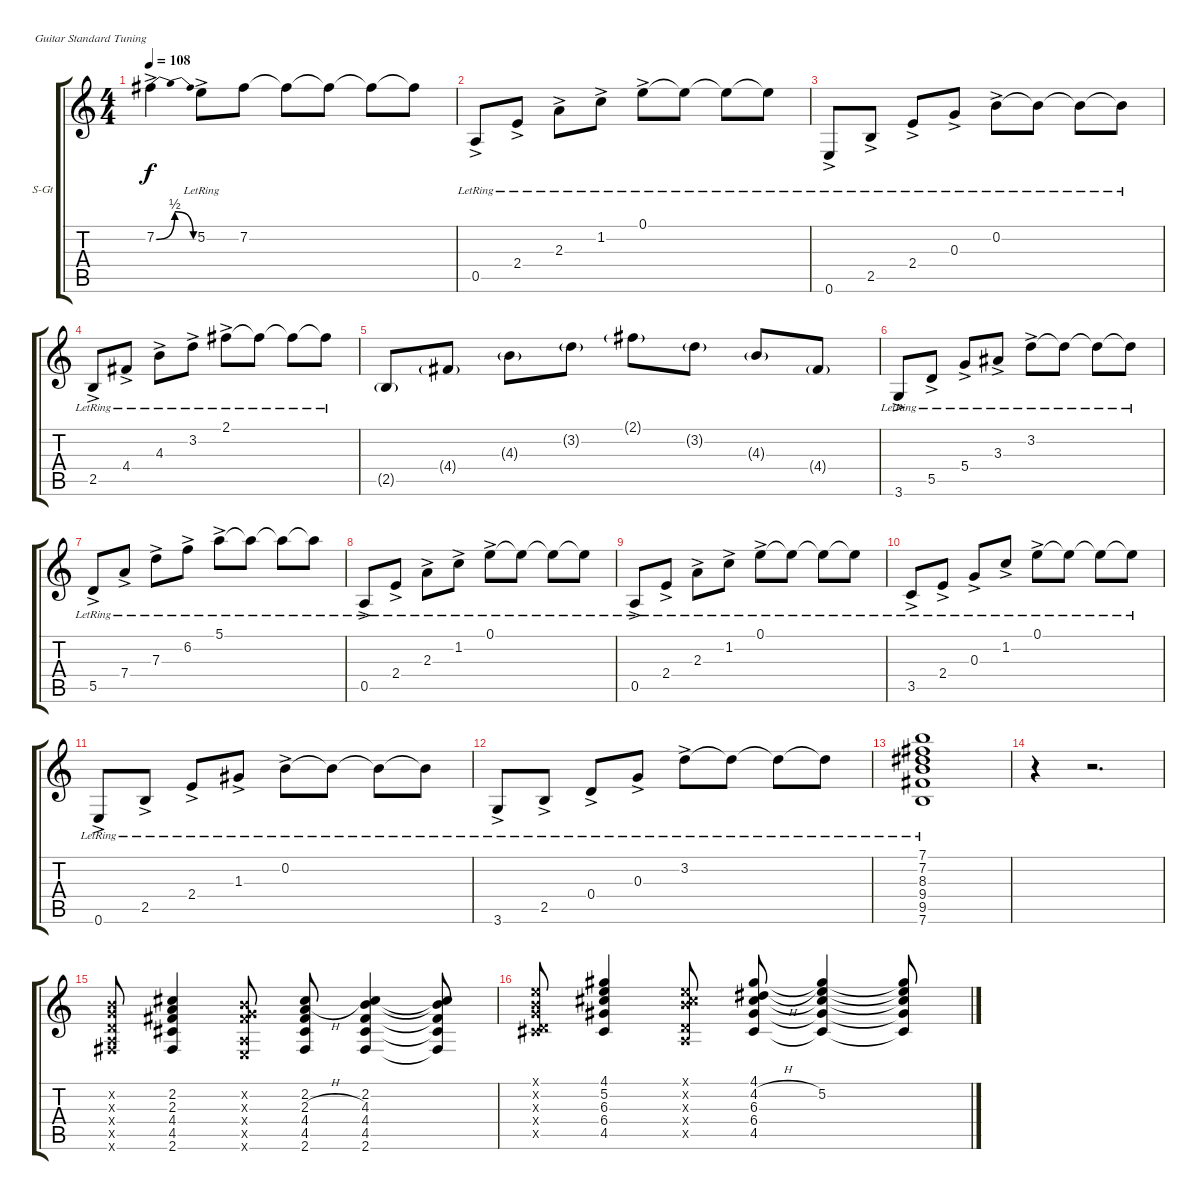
\bracketExtendMode groupsimilarinstruments
\firstSystemTrackNameOrientation horizontal
\otherSystemsTrackNameOrientation horizontal
\track ("Gt Acc" "S-Gt") {instrument acousticguitarsteel}
\staff {score tabs}
\tuning (E4 B3 G3 D3 A2 E2)
\ts (4 4)
\tempo 108
\clef g2
\ks c
7.2{be (bendrelease 0 0 30 2 30 2 60 0) ac}.4{dy f} 5.2{ac lr}.8 7.2.8 7.2{t}.8 7.2{t}.8 7.2{t}.8 7.2{t}.8 |
0.5{ac lr}.8 2.4{ac lr}.8 2.3{ac lr}.8 1.2{ac lr}.8 0.1{ac lr}.8 0.1{lr t}.8 0.1{lr t}.8 0.1{lr t}.8 |
0.6{ac lr}.8 2.5{ac lr}.8 2.4{ac lr}.8 0.3{ac lr}.8 0.2{ac lr}.8 0.2{lr t}.8 0.2{lr t}.8 0.2{lr t}.8 |
2.5{ac lr}.8 4.4{ac lr}.8 4.3{ac lr}.8 3.2{ac lr}.8 2.1{ac lr}.8 2.1{lr t}.8 2.1{lr t}.8 2.1{lr t}.8 |
2.5{g}.8 4.4{g}.8 4.3{g}.8 3.2{g}.8 2.1{g}.8 3.2{g}.8 4.3{g}.8 4.4{g}.8 |
3.6{ac lr}.8 5.5{ac lr}.8 5.4{ac lr}.8 3.3{ac lr}.8 3.2{ac lr}.8 3.2{lr t}.8 3.2{lr t}.8 3.2{lr t}.8 |
5.5{ac lr}.8 7.4{ac lr}.8 7.3{ac lr}.8 6.2{ac lr}.8 5.1{ac lr}.8 5.1{lr t}.8 5.1{lr t}.8 5.1{lr t}.8 |
0.5{ac lr}.8 2.4{ac lr}.8 2.3{ac lr}.8 1.2{ac lr}.8 0.1{ac lr}.8 0.1{lr t}.8 0.1{lr t}.8 0.1{lr t}.8 |
0.5{ac lr}.8 2.4{ac lr}.8 2.3{ac lr}.8 1.2{ac lr}.8 0.1{ac lr}.8 0.1{lr t}.8 0.1{lr t}.8 0.1{lr t}.8 |
3.5{ac lr}.8 2.4{ac lr}.8 0.3{ac lr}.8 1.2{ac lr}.8 0.1{ac lr}.8 0.1{lr t}.8 0.1{lr t}.8 0.1{lr t}.8 |
0.6{ac lr}.8 2.5{ac lr}.8 2.4{ac lr}.8 1.3{ac lr}.8 0.2{ac lr}.8 0.2{lr t}.8 0.2{lr t}.8 0.2{lr t}.8 |
3.6{ac lr}.8 2.5{ac lr}.8 0.4{ac lr}.8 0.3{ac lr}.8 3.2{ac lr}.8 3.2{lr t}.8 3.2{lr t}.8 3.2{lr t}.8 |
(7.1{lr} 7.2{lr} 8.3{lr} 9.4{lr} 9.5{lr} 7.6{lr}).1 |
r.4 r.2{d} |
(0.2{x} 0.3{x} 0.4{x} 0.5{x} 2.6{x}).8 (2.2 2.3 4.4 4.5 2.6).4 (0.2{x} 0.3{x} 4.4{x} 0.5{x} 0.6{x}).8 (2.2 2.3{h} 4.4 4.5 2.6).8 (2.2 4.3 4.4 4.5 2.6).4 (2.2{t} 4.3{t} 4.4{t} 4.5{t} 2.6{t}).8 |
(0.1{x} 0.2{x} 0.3{x} 0.4{x} 4.5{x}).8 (4.1 5.2 6.3 6.4 4.5).4 (0.1{x} 0.2{x} 6.3{x} 0.4{x} 0.5{x}).8 (4.1 4.2{h} 6.3 6.4 4.5).8 (4.1{t} 5.2 6.3{t} 6.4{t} 4.5{t}).4 (4.1{t} 5.2{t} 6.3{t} 6.4{t} 4.5{t}).8
